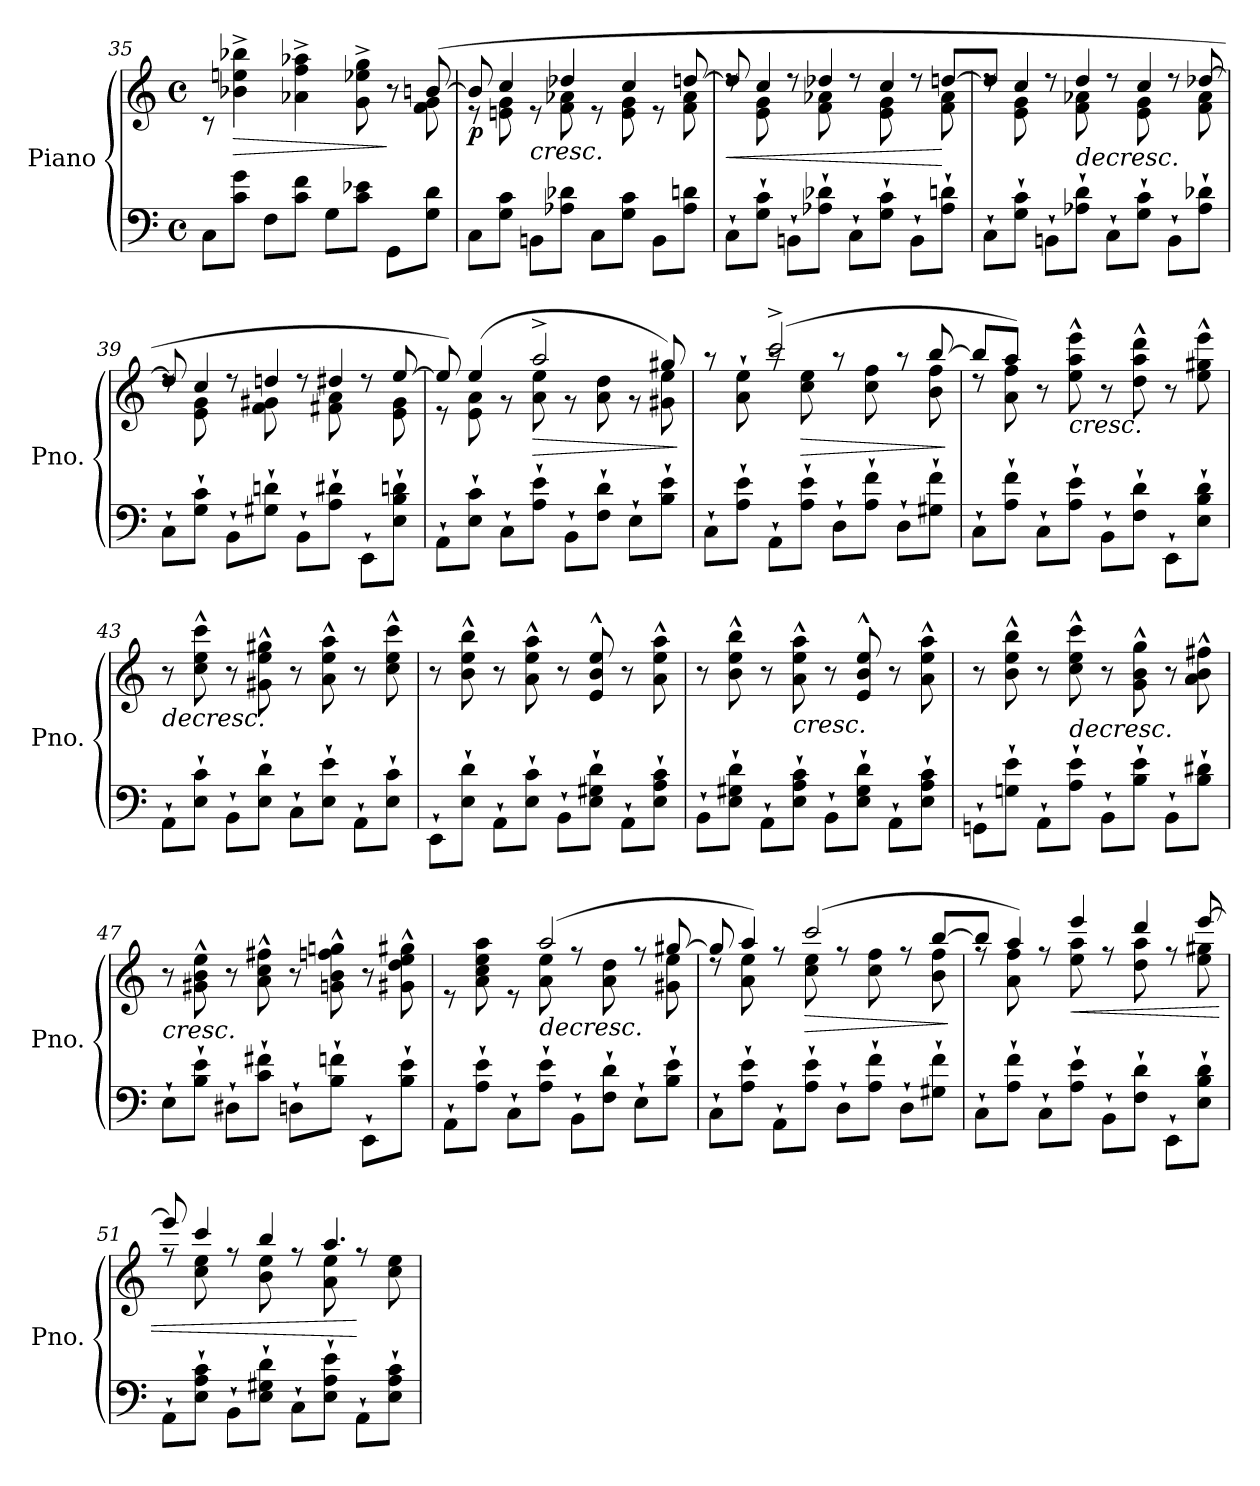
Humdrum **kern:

**kern	**kern	**dynam
*part1	*part1	*part1
*staff2	*staff1	*staff1/2
*I"Piano	*	*
*I'Pno.	*	*
*clefF4	*clefG2	*
*k[]	*k[]	*
*M4/4	*M4/4	*
*met(c)	*met(c)	*
=35	=35	=35
*	*^	*
8C\L	8rc	2ryy	.
!	!	!	!LO:HP:b
8c\ 8g\J	4b-X\^ 4een\^ 4bb-X\^	.	>
8F\L	.	.	.
8c\ 8f\J	4a-X\^ 4ff\^ 4aa-X\^	.	.
8G\L	.	4ryy	.
8c\ 8e-X\J	8g\^ 8ee-X\^ 8gg\^	.	.
8GG\L	8r	8ryy	]
8G\ 8d\J	(>[8bn/	8f\ 8g\	.
!!LO:LB:g=z	!!
=36	=36	=36	=36
!	!	!	!LO:DY:b
8C\L	8b/]	8r	p
8G\ 8c\J	4cc/	8en\ 8g\	.
!	!	!	!LO:HP:b
8BBn\L	.	8r	<
8A-X\ 8d-X\J	4dd-X/	8f\ 8a-X\	.
8C\L	.	8r	.
8G\ 8c\J	4cc/	8e\ 8g\	.
8BB\L	.	8r	.
8A-\ 8dn\J	[8ddn/	8f\ 8a-\	.
=37	=37	=37	=37
!	!	!	!LO:HP:b
8C`\L	8dd/]	8rdd	<
8G\` 8c\`J	4cc/	8e\ 8g\	.
8BBn`\L	.	8rdd	.
8A-X\` 8d-X\`J	4dd-X/	8f\ 8a-X\	.
8C`\L	.	8rdd	.
8G\` 8c\`J	4cc/	8e\ 8g\	.
8BB`\L	.	8rdd	.
8A-\` 8dn\`J	[8ddn/L	8f\ 8a-\	[
=38	=38	=38	=38
8C`\L	8dd/J]	8rdd	.
8G\` 8c\`J	4cc/	8e\ 8g\	.
8BBn`\L	.	8rdd	.
!	!	!	!LO:HP:b
8A-X\` 8d\`J	4dd/	8f\ 8a-X\	>
8C`\L	.	8rdd	.
8G\` 8c\`J	4cc/	8e\ 8g\	.
8BB`\L	.	8rdd	.
8A-\` 8d-X\`J	[8dd-X/	8f\ 8a-\	.
!!LO:LB:g=z	!!
=39	=39	=39	=39
8C`\L	8dd-/]	8rdd	.
8G\` 8c\`J	4cc/	8e\ 8g\	.
8BB`\L	.	8rdd	.
8G#X\` 8dn\`J	4ddn/	8f\ 8g#X\	.
8BB`\L	.	8rdd	.
8A\` 8d#X\`J	4dd#X/	8f#X\ 8a\	[
8EE`\L	.	8rdd	.
8E\` 8B\` 8dn\`J	[8ee/	8e\ 8g#\	.
=40	=40	=40	=40
8AA`\L	8ee/])	8r	.
8E\` 8c\`J	(>4ee/	8e\ 8a\	.
8C`\L	.	8r	.
!	!	!	!LO:HP:b
8A\` 8e\`J	2aa^/	8a\ 8ee\	>
8BB`\L	.	8r	.
8F\` 8d\`J	.	8a\ 8dd\	.
8E`\L	.	8r	.
8B\` 8e\`J	8gg#X/)	8g#X\ 8ee\	.
*	*v	*v	*
.	.	]
=41	=41	=41
*	*^	*
8C`\L	4ryy	8raa	.
8A\` 8e\`J	.	8a\` 8ee\`	.
8AA`\L	(>2ccc^/	8raa	.
!	!	!	!LO:HP:b
8A\` 8e\`J	.	8cc\ 8ee\	>
8D`\L	.	8raa	.
8A\` 8f\`J	.	8cc\ 8ff\	.
8D`\L	8ryy	8raa	.
8G#X\` 8f\`J	[8bb/	8b\ 8ff\	.
*	*v	*v	*
.	.	]
=42	=42	=42
*	*^	*
8C`\L	8bb/L]	8rdd	.
8A\` 8f\`J	8aa/J)	8a\ 8ff\	.
8C`\L	8r	8ryy	.
!	!	!	!LO:HP:b
8A\` 8e\`J	8ee\^^ 8aa\^^ 8eee\^^	8ryy	<
8BB`\L	8r	2ryy	.
8F\` 8d\`J	8dd\^^ 8aa\^^ 8ddd\^^	.	.
8EE`\L	8r	.	.
8E\` 8B\` 8d\`J	8ee\^^ 8gg#X\^^ 8eee\^^	.	.
*	*v	*v	*
.	.	]
!!LO:PB:g=z
=43	=43	=43
!	!	!LO:HP:b
8AA`\L	8r	>
8E\` 8c\`J	8cc\^^ 8ee\^^ 8ccc\^^	.
8BB`\L	8r	.
8E\` 8d\`J	8g#X\^^ 8ee\^^ 8gg#X\^^	.
8C`\L	8r	.
8E\` 8e\`J	8a\^^ 8ee\^^ 8aa\^^	.
8AA`\L	8r	[
8E\` 8c\`J	8cc\^^ 8ee\^^ 8ccc\^^	.
=44	=44	=44
8EE`\L	8r	.
8E\` 8d\`J	8b\^^ 8ee\^^ 8bb\^^	.
8AA`\L	8r	.
8E\` 8c\`J	8a\^^ 8ee\^^ 8aa\^^	.
8BB`\L	8r	.
8E\` 8G#X\` 8d\`J	8e/^^ 8b/^^ 8ee/^^	.
8AA`\L	8r	.
8E\` 8A\` 8c\`J	8a\^^ 8ee\^^ 8aa\^^	.
=45	=45	=45
8BB`\L	8r	.
8E\` 8G#X\` 8d\`J	8b\^^ 8ee\^^ 8bb\^^	.
8AA`\L	8r	.
!	!	!LO:HP:b
8E\` 8A\` 8c\`J	8a\^^ 8ee\^^ 8aa\^^	<
8BB`\L	8r	.
8E\` 8G#\` 8d\`J	8e/^^ 8b/^^ 8ee/^^	.
8AA`\L	8r	.
8E\` 8A\` 8c\`J	8a\^^ 8ee\^^ 8aa\^^	.
=46	=46	=46
8GGn`\L	8r	.
8Gn\` 8e\`J	8b\^^ 8ee\^^ 8bb\^^	.
8AA`\L	8r	]
!	!	!LO:HP:b
8A\` 8e\`J	8cc\^^ 8ee\^^ 8ccc\^^	>
8BB`\L	8r	.
8B\` 8e\`J	8g\^^ 8b\^^ 8gg\^^	.
8BB`\L	8r	.
8B\` 8d#X\`J	8a\^^ 8b\^^ 8ff#X\^^	.
.	.	[
!!LO:LB:g=z
=47	=47	=47
!	!	!LO:HP:b
8E`\L	8r	<
8B\` 8e\`J	8g#X\^^ 8b\^^ 8ee\^^	.
8D#X`\L	8r	.
8c\` 8f#X\`J	8a\^^ 8cc\^^ 8ff#X\^^	.
8Dn`\L	8r	.
8B\` 8fn\`J	8gn\^^ 8b\^^ 8ffn\^^ 8ggn\^^	.
8EE`\L	8r	.
8B\` 8e\`J	8g#X\^^ 8dd\^^ 8ee\^^ 8gg#X\^^	.
.	.	]
=48	=48	=48
*	*^	*
8AA`\L	8re	4.ryy	.
8A\` 8e\`J	8a\ 8cc\ 8ee\ 8aa\	.	.
8C`\L	8re	.	.
!	!	!	!LO:HP:b
8A\` 8e\`J	(>2aa/	8a\ 8ee\	>
8BB`\L	.	8rff	.
8F\` 8d\`J	.	8a\ 8dd\	.
8E`\L	.	8rff	.
8B\` 8e\`J	[8gg#X/	8g#X\ 8ee\	.
*	*v	*v	*
.	.	[
=49	=49	=49
*	*^	*
8C`\L	8gg#/]	8rdd	.
8A\` 8e\`J	4aa/)	8a\ 8ee\	.
8AA`\L	.	8rff	.
!	!	!	!LO:HP:b
8A\` 8e\`J	(>2ccc/	8cc\ 8ee\	>
8D`\L	.	8rff	.
8A\` 8f\`J	.	8cc\ 8ff\	.
8D`\L	.	8rff	.
8G#X\` 8f\`J	[8bb/L	8b\ 8ff\	.
*	*v	*v	*
.	.	]
=50	=50	=50
*	*^	*
8C`\L	8bb/J]	8rff	.
8A\` 8f\`J	4aa/)	8a\ 8ff\	.
8C`\L	.	8rff	.
!	!	!	!LO:HP:b
8A\` 8e\`J	4eee/	8ee\ 8aa\	<
8BB`\L	.	8rff	.
8F\` 8d\`J	4ddd/	8dd\ 8aa\	.
8EE`\L	.	8rff	.
8E\` 8B\` 8d\`J	[8eee/	8ee\ 8gg#X\	.
*	*v	*v	*
.	.	]
!!LO:LB:g=z
=51	=51	=51
*	*^	*
8AA`\L	8eee/]	8rff	.
8E\` 8A\` 8c\`J	4ccc/	8cc\ 8ee\	.
8BB`\L	.	8rff	.
8E\` 8G#X\` 8d\`J	4bb/	8b\ 8ee\	.
8C`\L	.	8rff	.
8E\` 8A\` 8e\`J	4.aa/	8a\ 8ee\	.
8AA`\L	.	8rff	[
8E\` 8A\` 8c\`J	.	8cc\ 8ee\	.
*	*v	*v	*
=	=	=
*-	*-	*-
